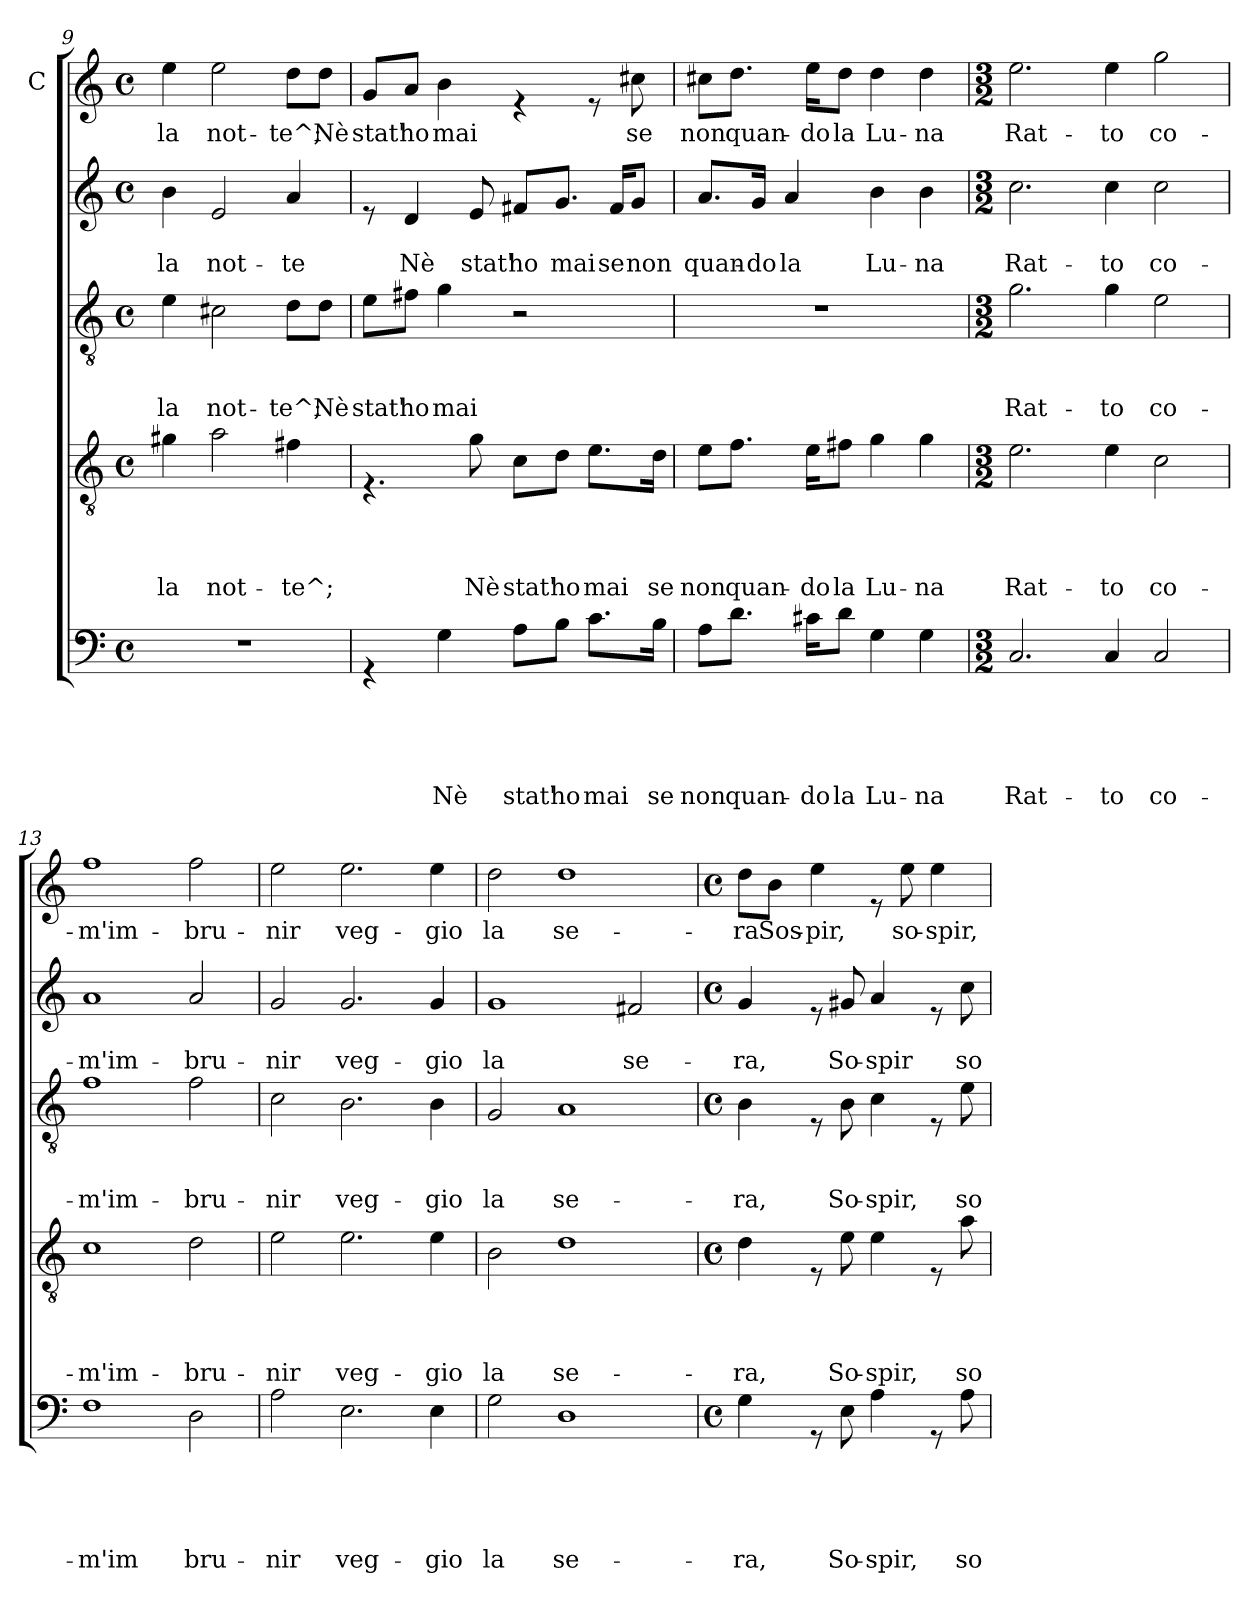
**kern	**text	**text	**text	**text	**text	**kern	**text	**text	**text	**text	**kern	**text	**text	**text	**kern	**text	**text	**kern	**text
*part5	*part5	*part5	*part5	*part5	*part5	*part4	*part4	*part4	*part4	*part4	*part3	*part3	*part3	*part3	*part2	*part2	*part2	*part1	*part1
*staff5	*staff5	*staff5	*staff5	*staff5	*staff5	*staff4	*staff4	*staff4	*staff4	*staff4	*staff3	*staff3	*staff3	*staff3	*staff2	*staff2	*staff2	*staff1	*staff1
*	*	*	*	*	*	*	*	*	*	*	*	*	*	*	*	*	*	*I"C	*
!!LO:LB:g=z
*clefF4	*	*	*	*	*	*clefGv2	*	*	*	*	*clefGv2	*	*	*	*clefG2	*	*	*clefG2	*
*k[]	*	*	*	*	*	*k[]	*	*	*	*	*k[]	*	*	*	*k[]	*	*	*k[]	*
*C:	*	*	*	*	*	*C:	*	*	*	*	*C:	*	*	*	*C:	*	*	*C:	*
*M4/4	*	*	*	*	*	*M4/4	*	*	*	*	*M4/4	*	*	*	*M4/4	*	*	*M4/4	*
*met(c)	*	*	*	*	*	*met(c)	*	*	*	*	*met(c)	*	*	*	*met(c)	*	*	*met(c)	*
=9	=9	=9	=9	=9	=9	=9	=9	=9	=9	=9	=9	=9	=9	=9	=9	=9	=9	=9	=9
!	!	!	!	!	!	!	!	!	!	!LO:LY:b	!	!	!	!LO:LY:b	!	!	!LO:LY:b	!	!LO:LY:b
1r	.	.	.	.	.	4g#X\	.	.	.	la	4e\	.	.	la	4b\	.	la	4ee\	la
!	!	!	!	!	!	!	!	!	!	!LO:LY:b	!	!	!	!LO:LY:b	!	!	!LO:LY:b	!	!LO:LY:b
.	.	.	.	.	.	2a\	.	.	.	not-	2c#X\	.	.	not-	2e/	.	not-	2ee\	not-
!	!	!	!	!	!	!	!	!	!	!LO:LY:b	!	!	!	!LO:LY:b	!	!	!LO:LY:b	!	!LO:LY:b
.	.	.	.	.	.	4f#X\	.	.	.	-te^;	8d\L	.	.	-te^;	4a/	.	-te	8dd\L	-te^;
!	!	!	!	!	!	!	!	!	!	!	!	!	!	!LO:LY:b	!	!	!	!	!LO:LY:b
.	.	.	.	.	.	.	.	.	.	.	8d\J	.	.	Nè	.	.	.	8dd\J	Nè
=10	=10	=10	=10	=10	=10	=10	=10	=10	=10	=10	=10	=10	=10	=10	=10	=10	=10	=10	=10
!	!	!	!	!	!	!	!	!	!	!	!	!	!	!LO:LY:b	!	!	!	!	!LO:LY:b
4rGG	.	.	.	.	.	4.rE	.	.	.	.	8e\L	.	.	stat'	8re	.	.	8g/L	stat'
!	!	!	!	!	!	!	!	!	!	!	!	!	!	!LO:LY:b	!	!	!LO:LY:b	!	!LO:LY:b
.	.	.	.	.	.	.	.	.	.	.	8f#X\J	.	.	ho	4d/	.	Nè	8a/J	ho
!	!	!	!	!	!LO:LY:b	!	!	!	!	!	!	!	!	!LO:LY:b	!	!	!	!	!LO:LY:b
4G\	.	.	.	.	Nè	.	.	.	.	.	4g\	.	.	mai	.	.	.	4b\	mai
!	!	!	!	!	!	!	!	!	!	!LO:LY:b	!	!	!	!	!	!	!LO:LY:b	!	!
.	.	.	.	.	.	8g\	.	.	.	Nè	.	.	.	.	8e/	.	stat'	.	.
!	!	!	!	!	!LO:LY:b	!	!	!	!	!LO:LY:b	!	!	!	!	!	!	!LO:LY:b	!	!
8A\L	.	.	.	.	stat'	8c\L	.	.	.	stat'	2r	.	.	.	8f#X/L	.	ho	4re	.
!	!	!	!	!	!LO:LY:b	!	!	!	!	!LO:LY:b	!	!	!	!	!	!	!LO:LY:b	!	!
8B\J	.	.	.	.	ho	8d\J	.	.	.	ho	.	.	.	.	8.g/J	.	mai	.	.
!	!	!	!	!	!LO:LY:b	!	!	!	!	!LO:LY:b	!	!	!	!	!	!	!	!	!
8.c\L	.	.	.	.	mai	8.e\L	.	.	.	mai	.	.	.	.	.	.	.	8re	.
!	!	!	!	!	!	!	!	!	!	!	!	!	!	!	!	!	!LO:LY:b	!	!
.	.	.	.	.	.	.	.	.	.	.	.	.	.	.	16f#/KL	.	se	.	.
!	!	!	!	!	!	!	!	!	!	!	!	!	!	!	!	!	!LO:LY:b	!	!LO:LY:b
.	.	.	.	.	.	.	.	.	.	.	.	.	.	.	8g/J	.	non	8cc#X\	se
!	!	!	!	!	!LO:LY:b	!	!	!	!	!LO:LY:b	!	!	!	!	!	!	!	!	!
16B\Jk	.	.	.	.	se	16d\Jk	.	.	.	se	.	.	.	.	.	.	.	.	.
=11	=11	=11	=11	=11	=11	=11	=11	=11	=11	=11	=11	=11	=11	=11	=11	=11	=11	=11	=11
!	!	!	!	!	!LO:LY:b	!	!	!	!	!LO:LY:b	!	!	!	!	!	!	!LO:LY:b	!	!LO:LY:b
8A\L	.	.	.	.	non	8e\L	.	.	.	non	1r	.	.	.	8.a/L	.	quan-	8cc#X\L	non
!	!	!	!	!	!LO:LY:b	!	!	!	!	!LO:LY:b	!	!	!	!	!	!	!	!	!LO:LY:b
8.d\J	.	.	.	.	quan-	8.f\J	.	.	.	quan-	.	.	.	.	.	.	.	8.dd\J	quan-
!	!	!	!	!	!	!	!	!	!	!	!	!	!	!	!	!	!LO:LY:b	!	!
.	.	.	.	.	.	.	.	.	.	.	.	.	.	.	16g/Jk	.	-do	.	.
!	!	!	!	!	!	!	!	!	!	!	!	!	!	!	!	!	!LO:LY:b	!	!
.	.	.	.	.	.	.	.	.	.	.	.	.	.	.	4a/	.	la	.	.
!	!	!	!	!	!LO:LY:b	!	!	!	!	!LO:LY:b	!	!	!	!	!	!	!	!	!LO:LY:b
16c#X\KL	.	.	.	.	-do	16e\KL	.	.	.	-do	.	.	.	.	.	.	.	16ee\KL	-do
!	!	!	!	!	!LO:LY:b	!	!	!	!	!LO:LY:b	!	!	!	!	!	!	!	!	!LO:LY:b
8d\J	.	.	.	.	la	8f#X\J	.	.	.	la	.	.	.	.	.	.	.	8dd\J	la
!	!	!	!	!	!LO:LY:b	!	!	!	!	!LO:LY:b	!	!	!	!	!	!	!LO:LY:b	!	!LO:LY:b
4G\	.	.	.	.	Lu-	4g\	.	.	.	Lu-	.	.	.	.	4b\	.	Lu-	4dd\	Lu-
!	!	!	!	!	!LO:LY:b	!	!	!	!	!LO:LY:b	!	!	!	!	!	!	!LO:LY:b	!	!LO:LY:b
4G\	.	.	.	.	-na	4g\	.	.	.	-na	.	.	.	.	4b\	.	-na	4dd\	-na
!!LO:LB:g=z
=12	=12	=12	=12	=12	=12	=12	=12	=12	=12	=12	=12	=12	=12	=12	=12	=12	=12	=12	=12
*M3/2	*	*	*	*	*	*M3/2	*	*	*	*	*M3/2	*	*	*	*M3/2	*	*	*M3/2	*
*	*	*	*	*	*	*	*	*	*	*	*	*	*	*	*	*	*	*MM115	*
!	!	!	!	!	!LO:LY:b	!	!	!	!	!LO:LY:b	!	!	!	!LO:LY:b	!	!	!LO:LY:b	!	!LO:LY:b
2.C/	.	.	.	.	Rat-	2.e\	.	.	.	Rat-	2.g\	.	.	Rat-	2.cc\	.	Rat-	2.ee\	Rat-
!	!	!	!	!	!LO:LY:b	!	!	!	!	!LO:LY:b	!	!	!	!LO:LY:b	!	!	!LO:LY:b	!	!LO:LY:b
4C/	.	.	.	.	-to	4e\	.	.	.	-to	4g\	.	.	-to	4cc\	.	-to	4ee\	-to
!	!	!	!	!	!LO:LY:b	!	!	!	!	!LO:LY:b	!	!	!	!LO:LY:b	!	!	!LO:LY:b	!	!LO:LY:b
2C/	.	.	.	.	co-	2c\	.	.	.	co-	2e\	.	.	co-	2cc\	.	co-	2gg\	co-
=13	=13	=13	=13	=13	=13	=13	=13	=13	=13	=13	=13	=13	=13	=13	=13	=13	=13	=13	=13
!	!	!	!	!	!LO:LY:b	!	!	!	!	!LO:LY:b	!	!	!	!LO:LY:b	!	!	!LO:LY:b	!	!LO:LY:b
1F	.	.	.	.	-m'im	1c	.	.	.	-m'im-	1f	.	.	-m'im-	1a	.	-m'im-	1ff	-m'im-
!	!	!	!	!	!LO:LY:b	!	!	!	!	!LO:LY:b	!	!	!	!LO:LY:b	!	!	!LO:LY:b	!	!LO:LY:b
2D\	.	.	.	.	bru-	2d\	.	.	.	-bru-	2f\	.	.	-bru-	2a/	.	-bru-	2ff\	-bru-
=14	=14	=14	=14	=14	=14	=14	=14	=14	=14	=14	=14	=14	=14	=14	=14	=14	=14	=14	=14
!	!	!	!	!	!LO:LY:b	!	!	!	!	!LO:LY:b	!	!	!	!LO:LY:b	!	!	!LO:LY:b	!	!LO:LY:b
2A\	.	.	.	.	-nir	2e\	.	.	.	-nir	2c\	.	.	-nir	2g/	.	-nir	2ee\	-nir
!	!	!	!	!	!LO:LY:b	!	!	!	!	!LO:LY:b	!	!	!	!LO:LY:b	!	!	!LO:LY:b	!	!LO:LY:b
2.E\	.	.	.	.	veg-	2.e\	.	.	.	veg-	2.B\	.	.	veg-	2.g/	.	veg-	2.ee\	veg-
!	!	!	!	!	!LO:LY:b	!	!	!	!	!LO:LY:b	!	!	!	!LO:LY:b	!	!	!LO:LY:b	!	!LO:LY:b
4E\	.	.	.	.	-gio	4e\	.	.	.	-gio	4B\	.	.	-gio	4g/	.	-gio	4ee\	-gio
=15	=15	=15	=15	=15	=15	=15	=15	=15	=15	=15	=15	=15	=15	=15	=15	=15	=15	=15	=15
!	!	!	!	!	!LO:LY:b	!	!	!	!	!LO:LY:b	!	!	!	!LO:LY:b	!	!	!LO:LY:b	!	!LO:LY:b
2G\	.	.	.	.	la	2B\	.	.	.	la	2G/	.	.	la	1g	.	la	2dd\	la
!	!	!	!	!	!LO:LY:b	!	!	!	!	!LO:LY:b	!	!	!	!LO:LY:b	!	!	!	!	!LO:LY:b
1D	.	.	.	.	se-	1d	.	.	.	se-	1A	.	.	se-	.	.	.	1dd	se-
!	!	!	!	!	!	!	!	!	!	!	!	!	!	!	!	!	!LO:LY:b	!	!
.	.	.	.	.	.	.	.	.	.	.	.	.	.	.	2f#X/	.	se-	.	.
!!LO:PB:g=z
=16	=16	=16	=16	=16	=16	=16	=16	=16	=16	=16	=16	=16	=16	=16	=16	=16	=16	=16	=16
*M4/4	*	*	*	*	*	*M4/4	*	*	*	*	*M4/4	*	*	*	*M4/4	*	*	*M4/4	*
*met(c)	*	*	*	*	*	*met(c)	*	*	*	*	*met(c)	*	*	*	*met(c)	*	*	*met(c)	*
*	*	*	*	*	*	*	*	*	*	*	*	*	*	*	*	*	*	*MM80	*
!	!	!	!	!	!LO:LY:b	!	!	!	!	!LO:LY:b	!	!	!	!LO:LY:b	!	!	!LO:LY:b	!	!LO:LY:b
4G\	.	.	.	.	-ra,	4d\	.	.	.	-ra,	4B\	.	.	-ra,	4g/	.	-ra,	8dd\L	-ra
!	!	!	!	!	!	!	!	!	!	!	!	!	!	!	!	!	!	!	!LO:LY:b
.	.	.	.	.	.	.	.	.	.	.	.	.	.	.	.	.	.	8b\J	Sos-
!	!	!	!	!	!	!	!	!	!	!	!	!	!	!	!	!	!	!	!LO:LY:b
8rGG	.	.	.	.	.	8rE	.	.	.	.	8rE	.	.	.	8re	.	.	4ee\	-pir,
!	!	!	!	!	!LO:LY:b	!	!	!	!	!LO:LY:b	!	!	!	!LO:LY:b	!	!	!LO:LY:b	!	!
8E\	.	.	.	.	So-	8e\	.	.	.	So-	8B\	.	.	So-	8g#X/	.	So-	.	.
!	!	!	!	!	!LO:LY:b	!	!	!	!	!LO:LY:b	!	!	!	!LO:LY:b	!	!	!LO:LY:b	!	!
4A\	.	.	.	.	-spir,	4e\	.	.	.	-spir,	4c\	.	.	-spir,	4a/	.	-spir	8re	.
!	!	!	!	!	!	!	!	!	!	!	!	!	!	!	!	!	!	!	!LO:LY:b
.	.	.	.	.	.	.	.	.	.	.	.	.	.	.	.	.	.	8ee\	so-
!	!	!	!	!	!	!	!	!	!	!	!	!	!	!	!	!	!	!	!LO:LY:b
8rGG	.	.	.	.	.	8rE	.	.	.	.	8rE	.	.	.	8re	.	.	4ee\	-spir,
!	!	!	!	!	!LO:LY:b	!	!	!	!	!LO:LY:b	!	!	!	!LO:LY:b	!	!	!LO:LY:b	!	!
8A\	.	.	.	.	so-	8a\	.	.	.	so-	8e\	.	.	so-	8cc\	.	so-	.	.
=	=	=	=	=	=	=	=	=	=	=	=	=	=	=	=	=	=	=	=
*-	*-	*-	*-	*-	*-	*-	*-	*-	*-	*-	*-	*-	*-	*-	*-	*-	*-	*-	*-
